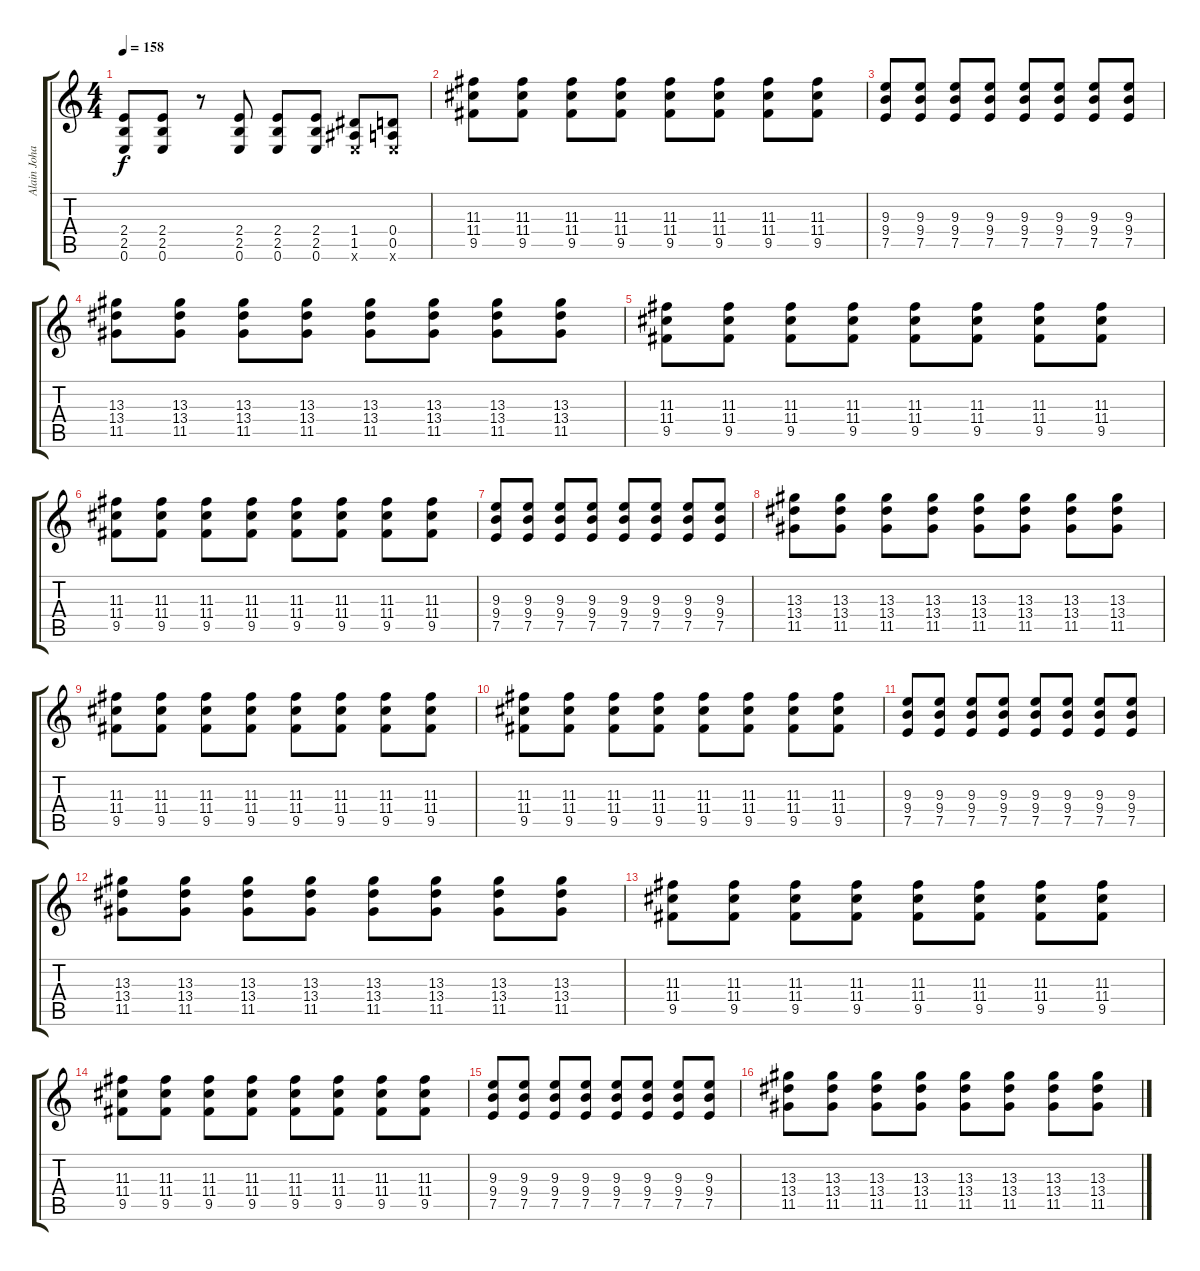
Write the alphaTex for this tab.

\track ("Alain Johannes" "Alain Joha") {instrument overdrivenguitar}
\staff {score tabs}
\tuning (E4 B3 G3 D3 A2 E2) {hide}
\ts (4 4)
\tempo 158
\clef g2
\ks c
(2.4 2.5 0.6).8{dy f} (2.4 2.5 0.6).8 r.8 (2.4 2.5 0.6).8 (2.4 2.5 0.6).8 (2.4 2.5 0.6).8 (1.4 1.5 0.6{x}).8 (0.4 0.5 0.6{x}).8 |
(11.3 11.4 9.5).8 (11.3 11.4 9.5).8 (11.3 11.4 9.5).8 (11.3 11.4 9.5).8 (11.3 11.4 9.5).8 (11.3 11.4 9.5).8 (11.3 11.4 9.5).8 (11.3 11.4 9.5).8 |
(9.3 9.4 7.5).8 (9.3 9.4 7.5).8 (9.3 9.4 7.5).8 (9.3 9.4 7.5).8 (9.3 9.4 7.5).8 (9.3 9.4 7.5).8 (9.3 9.4 7.5).8 (9.3 9.4 7.5).8 |
(13.3 13.4 11.5).8 (13.3 13.4 11.5).8 (13.3 13.4 11.5).8 (13.3 13.4 11.5).8 (13.3 13.4 11.5).8 (13.3 13.4 11.5).8 (13.3 13.4 11.5).8 (13.3 13.4 11.5).8 |
(11.3 11.4 9.5).8 (11.3 11.4 9.5).8 (11.3 11.4 9.5).8 (11.3 11.4 9.5).8 (11.3 11.4 9.5).8 (11.3 11.4 9.5).8 (11.3 11.4 9.5).8 (11.3 11.4 9.5).8 |
(11.3 11.4 9.5).8 (11.3 11.4 9.5).8 (11.3 11.4 9.5).8 (11.3 11.4 9.5).8 (11.3 11.4 9.5).8 (11.3 11.4 9.5).8 (11.3 11.4 9.5).8 (11.3 11.4 9.5).8 |
(9.3 9.4 7.5).8 (9.3 9.4 7.5).8 (9.3 9.4 7.5).8 (9.3 9.4 7.5).8 (9.3 9.4 7.5).8 (9.3 9.4 7.5).8 (9.3 9.4 7.5).8 (9.3 9.4 7.5).8 |
(13.3 13.4 11.5).8 (13.3 13.4 11.5).8 (13.3 13.4 11.5).8 (13.3 13.4 11.5).8 (13.3 13.4 11.5).8 (13.3 13.4 11.5).8 (13.3 13.4 11.5).8 (13.3 13.4 11.5).8 |
(11.3 11.4 9.5).8 (11.3 11.4 9.5).8 (11.3 11.4 9.5).8 (11.3 11.4 9.5).8 (11.3 11.4 9.5).8 (11.3 11.4 9.5).8 (11.3 11.4 9.5).8 (11.3 11.4 9.5).8 |
(11.3 11.4 9.5).8 (11.3 11.4 9.5).8 (11.3 11.4 9.5).8 (11.3 11.4 9.5).8 (11.3 11.4 9.5).8 (11.3 11.4 9.5).8 (11.3 11.4 9.5).8 (11.3 11.4 9.5).8 |
(9.3 9.4 7.5).8 (9.3 9.4 7.5).8 (9.3 9.4 7.5).8 (9.3 9.4 7.5).8 (9.3 9.4 7.5).8 (9.3 9.4 7.5).8 (9.3 9.4 7.5).8 (9.3 9.4 7.5).8 |
(13.3 13.4 11.5).8 (13.3 13.4 11.5).8 (13.3 13.4 11.5).8 (13.3 13.4 11.5).8 (13.3 13.4 11.5).8 (13.3 13.4 11.5).8 (13.3 13.4 11.5).8 (13.3 13.4 11.5).8 |
(11.3 11.4 9.5).8 (11.3 11.4 9.5).8 (11.3 11.4 9.5).8 (11.3 11.4 9.5).8 (11.3 11.4 9.5).8 (11.3 11.4 9.5).8 (11.3 11.4 9.5).8 (11.3 11.4 9.5).8 |
(11.3 11.4 9.5).8 (11.3 11.4 9.5).8 (11.3 11.4 9.5).8 (11.3 11.4 9.5).8 (11.3 11.4 9.5).8 (11.3 11.4 9.5).8 (11.3 11.4 9.5).8 (11.3 11.4 9.5).8 |
(9.3 9.4 7.5).8 (9.3 9.4 7.5).8 (9.3 9.4 7.5).8 (9.3 9.4 7.5).8 (9.3 9.4 7.5).8 (9.3 9.4 7.5).8 (9.3 9.4 7.5).8 (9.3 9.4 7.5).8 |
(13.3 13.4 11.5).8 (13.3 13.4 11.5).8 (13.3 13.4 11.5).8 (13.3 13.4 11.5).8 (13.3 13.4 11.5).8 (13.3 13.4 11.5).8 (13.3 13.4 11.5).8 (13.3 13.4 11.5).8
